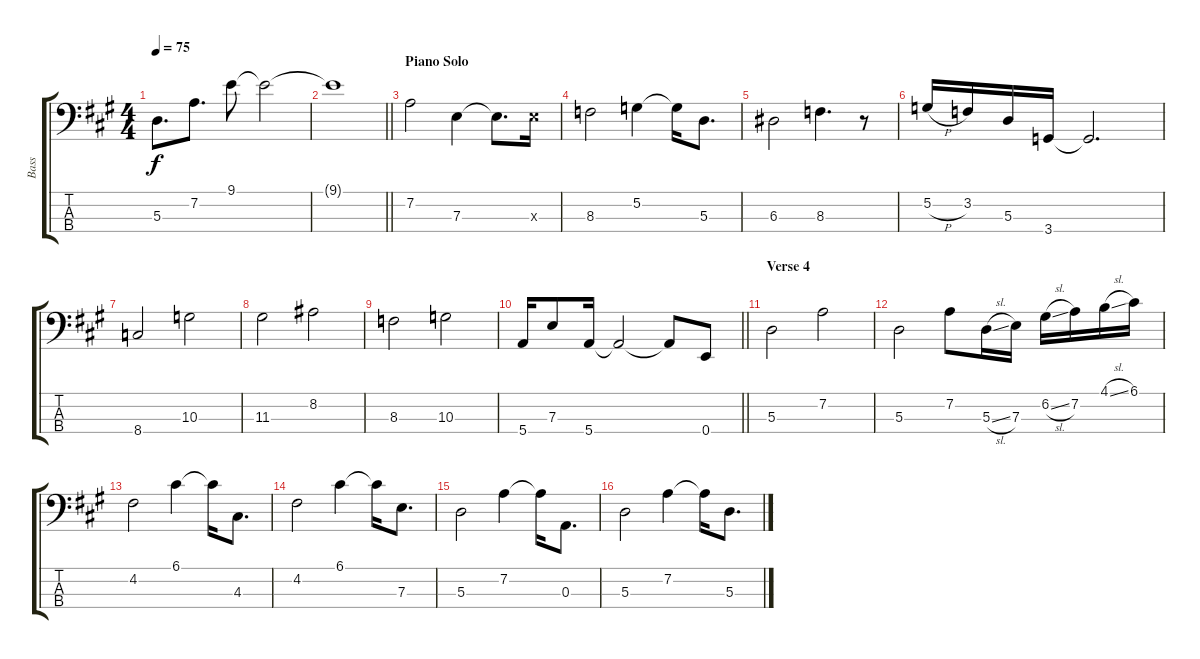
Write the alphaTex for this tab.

\track ("Bass" "Bass") {instrument electricbassfinger}
\staff {score tabs}
\tuning (G2 D2 A1 E1) {hide}
\ts (4 4)
\tempo 75
\clef f4
\ks f#minor
5.3.8{d dy f} 7.2.8{d} 9.1.8 9.1{t}.2 |
\barLineRight lightlight
9.1{t}.1 |
\section ("" "Piano Solo")
7.2.2 7.3.4 7.3{t}.8{d} 7.3{x}.16 |
8.3.2 5.2.4 5.2{t}.16 5.3.8{d} |
6.3.2 8.3.4{d} r.8 |
5.2{h}.16 3.2.16 5.3.16 3.4.16 3.4{t}.2{d} |
8.4.2 10.3.2 |
11.3.2 8.2.2 |
8.3.2 10.3.2 |
\barLineRight lightlight
5.4.16 7.3.8 5.4.16 5.4{t}.2 5.4{t}.8 0.4.8 |
\section ("" "Verse 4")
5.3.2 7.2.2 |
5.3.2 7.2.8 5.3{sl}.16 7.3.16 6.2{sl}.16 7.2.16 4.1{sl}.16 6.1.16 |
4.2.2 6.1.4 6.1{t}.16 4.3.8{d} |
4.2.2 6.1.4 6.1{t}.16 7.3.8{d} |
5.3.2 7.2.4 7.2{t}.16 0.3.8{d} |
5.3.2 7.2.4 7.2{t}.16 5.3.8{d}
